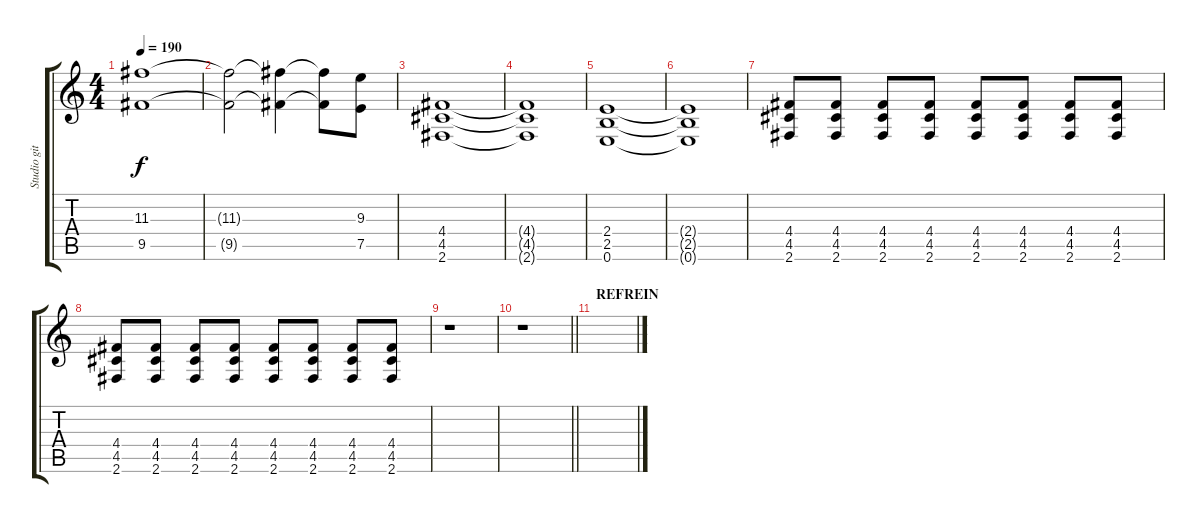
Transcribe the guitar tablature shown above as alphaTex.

\track ("Studio gitaar" "Studio git") {instrument distortionguitar}
\staff {score tabs}
\tuning (E4 B3 G3 D3 A2 E2) {hide}
\ts (4 4)
\tempo 190
\clef g2
\ks c
(11.3 9.5).1{dy f} |
(11.3{t} 9.5{t}).2 (11.3{t} 9.5{t}).4 (11.3{t} 9.5{t}).8 (9.3 7.5).8 |
(4.4 4.5 2.6).1 |
(4.4{t} 4.5{t} 2.6{t}).1 |
(2.4 2.5 0.6).1 |
(2.4{t} 2.5{t} 0.6{t}).1 |
(4.4 4.5 2.6).8 (4.4 4.5 2.6).8 (4.4 4.5 2.6).8 (4.4 4.5 2.6).8 (4.4 4.5 2.6).8 (4.4 4.5 2.6).8 (4.4 4.5 2.6).8 (4.4 4.5 2.6).8 |
(4.4 4.5 2.6).8 (4.4 4.5 2.6).8 (4.4 4.5 2.6).8 (4.4 4.5 2.6).8 (4.4 4.5 2.6).8 (4.4 4.5 2.6).8 (4.4 4.5 2.6).8 (4.4 4.5 2.6).8 |
r.1 |
\barLineRight lightlight
r.1 |
\section ("" "REFREIN")
